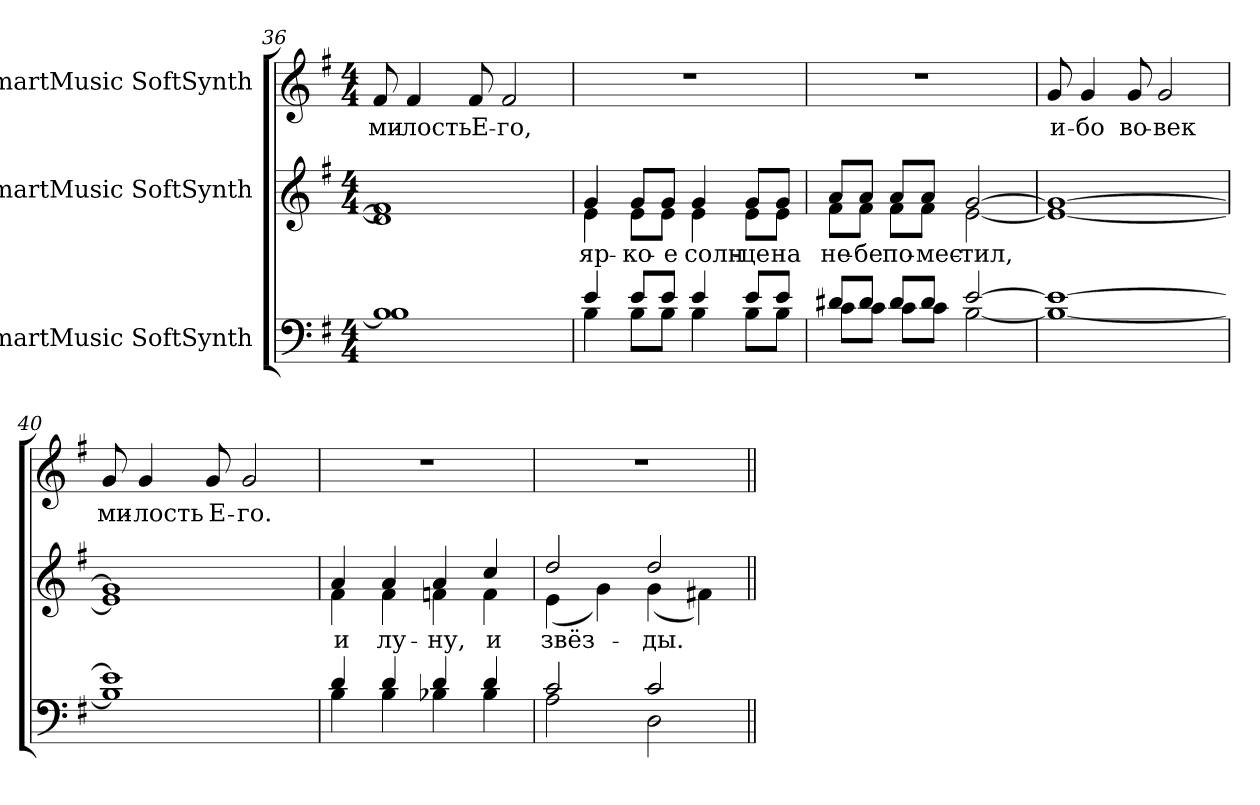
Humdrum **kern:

**kern	**kern	**text	**kern	**text
*part3	*part2	*part2	*part1	*part1
*staff3	*staff2	*staff2	*staff1	*staff1
*I"SmartMusic SoftSynth	*I"SmartMusic SoftSynth	*	*I"SmartMusic SoftSynth	*
!!LO:PB:g=z
*clefF4	*clefG2	*	*clefG2	*
*k[f#]	*k[f#]	*	*k[f#]	*
*G:	*G:	*	*G:	*
*M4/4	*M4/4	*	*M4/4	*
=36	=36	=36	=36	=36
*^	*^	*	*	*
!	!	!	!	!	!	!LO:LY:b:color=#000000
1Bi]	1Bi	1f#i]	1d#i]	.	8f#i/	ми-
!	!	!	!	!	!	!LO:LY:b:color=#000000
.	.	.	.	.	4f#i/	-лость
!	!	!	!	!	!	!LO:LY:b:color=#000000
.	.	.	.	.	8f#i/	Е-
!	!	!	!	!	!	!LO:LY:b:color=#000000
.	.	.	.	.	2f#i/	-го,
=37	=37	=37	=37	=37	=37	=37
!	!	!	!	!LO:LY:b:color=#000000	!	!
4ei/	4Bi\	4gi/	4ei\	яр-	1r	.
!	!	!	!	!LO:LY:b:color=#000000	!	!
8ei/L	8Bi\L	8gi/L	8ei\L	-ко-	.	.
!	!	!	!	!LO:LY:b:color=#000000	!	!
8ei/J	8Bi\J	8gi/J	8ei\J	-е	.	.
!	!	!	!	!LO:LY:b:color=#000000	!	!
4ei/	4Bi\	4gi/	4ei\	солн-	.	.
!	!	!	!	!LO:LY:b:color=#000000	!	!
8ei/L	8Bi\L	8gi/L	8ei\L	-це	.	.
!	!	!	!	!LO:LY:b:color=#000000	!	!
8ei/J	8Bi\J	8gi/J	8ei\J	на	.	.
=38	=38	=38	=38	=38	=38	=38
!	!	!	!	!LO:LY:b:color=#000000	!	!
8d#Xi/L	8ci\L	8ai/L	8f#i\L	не-	1r	.
!	!	!	!	!LO:LY:b:color=#000000	!	!
8d#i/J	8ci\J	8ai/J	8f#i\J	-бе	.	.
!	!	!	!	!LO:LY:b:color=#000000	!	!
8d#i/L	8ci\L	8ai/L	8f#i\L	по-	.	.
!	!	!	!	!LO:LY:b:color=#000000	!	!
8d#i/J	8ci\J	8ai/J	8f#i\J	-мес-	.	.
!	!	!	!	!LO:LY:b:color=#000000	!	!
[>2ei/	[<2Bi\	[>2gi/	[<2ei\	-тил,	.	.
=39	=39	=39	=39	=39	=39	=39
!	!	!	!	!	!	!LO:LY:b:color=#000000
1ei_>	1Bi_<	1gi_>	1ei_<	.	8gi/	и-
!	!	!	!	!	!	!LO:LY:b:color=#000000
.	.	.	.	.	4gi/	-бо
!	!	!	!	!	!	!LO:LY:b:color=#000000
.	.	.	.	.	8gi/	во-
!	!	!	!	!	!	!LO:LY:b:color=#000000
.	.	.	.	.	2gi/	-век
=40	=40	=40	=40	=40	=40	=40
!	!	!	!	!	!	!LO:LY:b:color=#000000
1ei]	1Bi]	1gi]	1ei]	.	8gi/	ми-
!	!	!	!	!	!	!LO:LY:b:color=#000000
.	.	.	.	.	4gi/	-лость
!	!	!	!	!	!	!LO:LY:b:color=#000000
.	.	.	.	.	8gi/	Е-
!	!	!	!	!	!	!LO:LY:b:color=#000000
.	.	.	.	.	2gi/	-го.
!!LO:LB:g=z
=41	=41	=41	=41	=41	=41	=41
!	!	!	!	!LO:LY:b:color=#000000	!	!
4di/	4Bi\	4ai/	4f#i\	и	1r	.
!	!	!	!	!LO:LY:b:color=#000000	!	!
4di/	4Bi\	4ai/	4f#i\	лу-	.	.
!	!	!	!	!LO:LY:b:color=#000000	!	!
4di/	4B-Xi\	4ai/	4fni\	-ну,	.	.
!	!	!	!	!LO:LY:b:color=#000000	!	!
4di/	4B-i\	4cci/	4fi\	и	.	.
=42	=42	=42	=42	=42	=42	=42
!	!	!	!	!LO:LY:b:color=#000000	!	!
2ci/	2Ai\	2ddi/	(4ei\	звёз-	1r	.
.	.	.	4gi\)	.	.	.
!	!	!	!	!LO:LY:b:color=#000000	!	!
2ci/	2Di\	2ddi/	(4gi\	-ды.	.	.
.	.	.	4f#Xi\)	.	.	.
*v	*v	*	*	*	*	*
*	*v	*v	*	*	*
=||	=||	=||	=||	=||
*-	*-	*-	*-	*-
